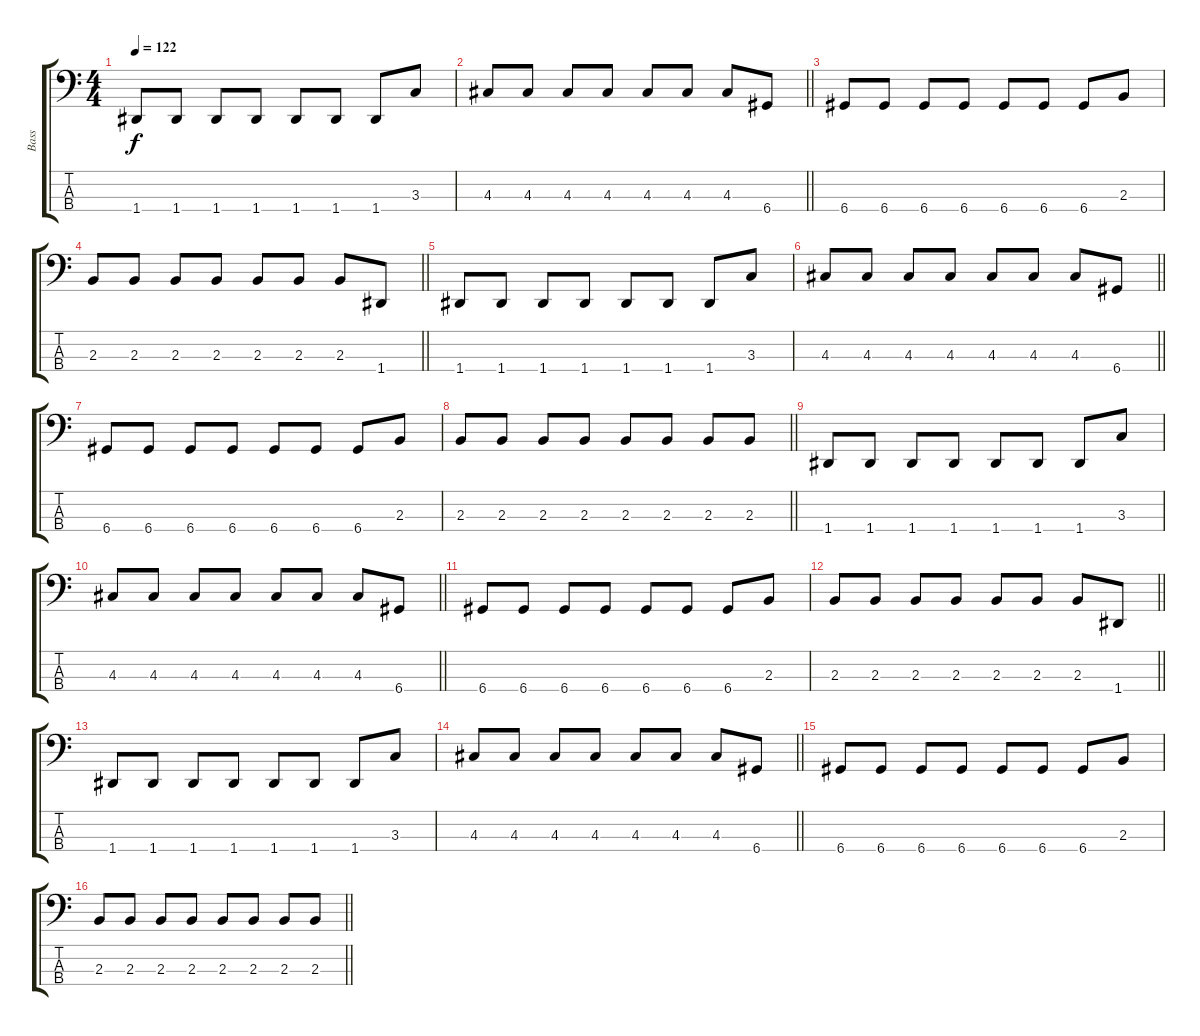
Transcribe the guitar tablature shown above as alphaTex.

\track ("Bass" "Bass") {instrument electricbasspick}
\staff {score tabs}
\tuning (G2 D2 A1 D1) {hide}
\ts (4 4)
\tempo 122
\clef f4
\ks c
1.4.8{dy f} 1.4.8 1.4.8 1.4.8 1.4.8 1.4.8 1.4.8 3.3.8 |
\barLineRight lightlight
4.3.8 4.3.8 4.3.8 4.3.8 4.3.8 4.3.8 4.3.8 6.4.8 |
6.4.8 6.4.8 6.4.8 6.4.8 6.4.8 6.4.8 6.4.8 2.3.8 |
\barLineRight lightlight
2.3.8 2.3.8 2.3.8 2.3.8 2.3.8 2.3.8 2.3.8 1.4.8 |
1.4.8 1.4.8 1.4.8 1.4.8 1.4.8 1.4.8 1.4.8 3.3.8 |
\barLineRight lightlight
4.3.8 4.3.8 4.3.8 4.3.8 4.3.8 4.3.8 4.3.8 6.4.8 |
6.4.8 6.4.8 6.4.8 6.4.8 6.4.8 6.4.8 6.4.8 2.3.8 |
\barLineRight lightlight
2.3.8 2.3.8 2.3.8 2.3.8 2.3.8 2.3.8 2.3.8 2.3.8 |
1.4.8 1.4.8 1.4.8 1.4.8 1.4.8 1.4.8 1.4.8 3.3.8 |
\barLineRight lightlight
4.3.8 4.3.8 4.3.8 4.3.8 4.3.8 4.3.8 4.3.8 6.4.8 |
6.4.8 6.4.8 6.4.8 6.4.8 6.4.8 6.4.8 6.4.8 2.3.8 |
\barLineRight lightlight
2.3.8 2.3.8 2.3.8 2.3.8 2.3.8 2.3.8 2.3.8 1.4.8 |
1.4.8 1.4.8 1.4.8 1.4.8 1.4.8 1.4.8 1.4.8 3.3.8 |
\barLineRight lightlight
4.3.8 4.3.8 4.3.8 4.3.8 4.3.8 4.3.8 4.3.8 6.4.8 |
6.4.8 6.4.8 6.4.8 6.4.8 6.4.8 6.4.8 6.4.8 2.3.8 |
\barLineRight lightlight
2.3.8 2.3.8 2.3.8 2.3.8 2.3.8 2.3.8 2.3.8 2.3.8
